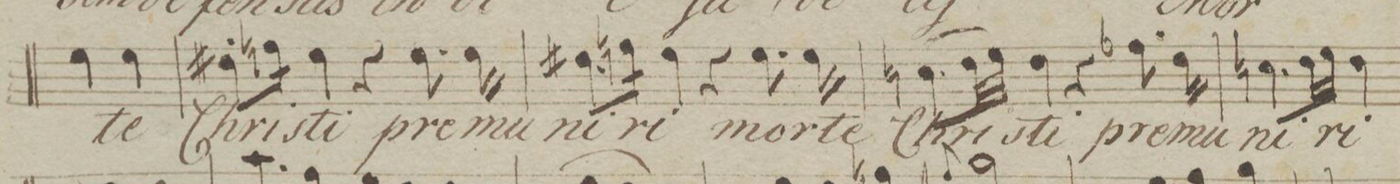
**kern	**text	**dynam
*I"Tenor.	*	*
*clefC4	*	*
*k[b-e-]	*	*
*met(c)	*	*
*M4/4	*	*
4d\	.	.
4d\	-te	.
=68	=68	=68
8.c#X\L	Chri-	.
16en\Jk	.	.
4d\	-sti	.
4r	.	.
8.d\	pre-	.
16d\k	-mu-	.
=69	=69	=69
8.c#X\L	-ni-	.
16en\Jk	.	.
4d\	-ri	.
4r	.	.
8.d\	mor-	.
16d\k	-te	.
=70	=70	=70
(8.Bn\L	Chri-	.
32c\LL	.	.
32d\JJJ)	.	.
4c\	-sti	.
4r	.	.
8.e-X\	pre-	.
16c\k	-mu-	.
=71	=71	=71
8.Bn\L	-ni-	.
32c\LL	.	.
32d\JJJ	.	.
4c\	-ri	.
*-	*-	*-
